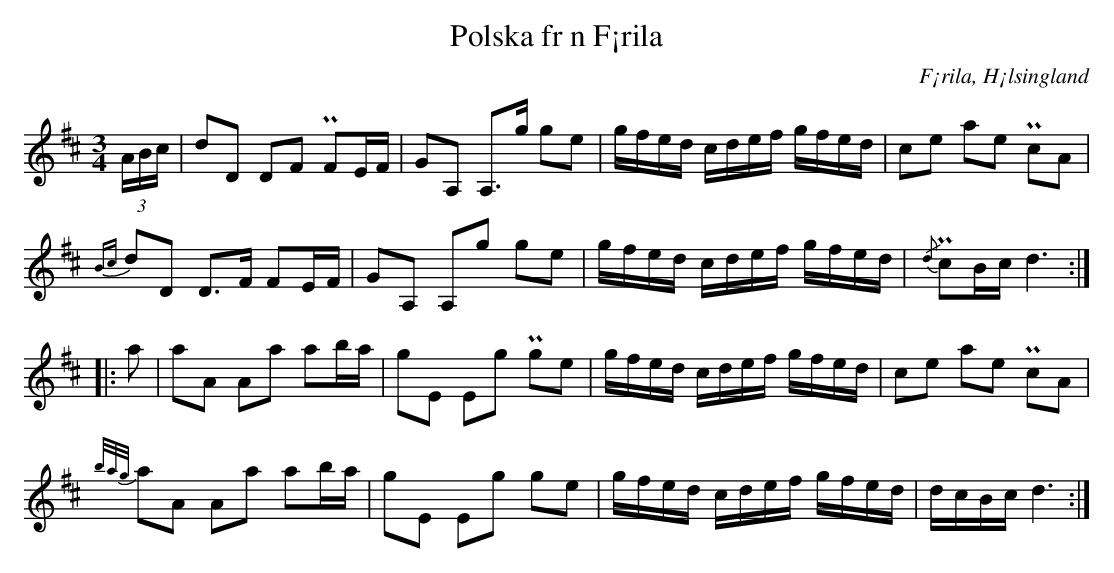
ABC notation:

X:1
T:Polska fr n F¡rila
O:F¡rila, H¡lsingland
M:3/4
L:1/16
U:t=turn
K:D
(3ABc | d2D2 D2F2 PF2EF | G2A,2 A,2>g2 g2e2 | gfed cdef gfed | c2e2 a2e2 Pc2A2 |
{Bc}d2D2 D2>F2 F2EF | G2A,2 A,2g2 g2e2 | gfed cdef gfed | {/d}Pc2Bc d6 ::
a2 | a2A2 A2a2 a2ba | g2E2 E2g2 Pg2e2 | gfed cdef gfed | c2e2 a2e2 Pc2A2 |
{b/a/g/}a2A2 A2a2 a2ba | g2E2 E2g2 g2e2 | gfed cdef gfed | dcBc d6 :|
